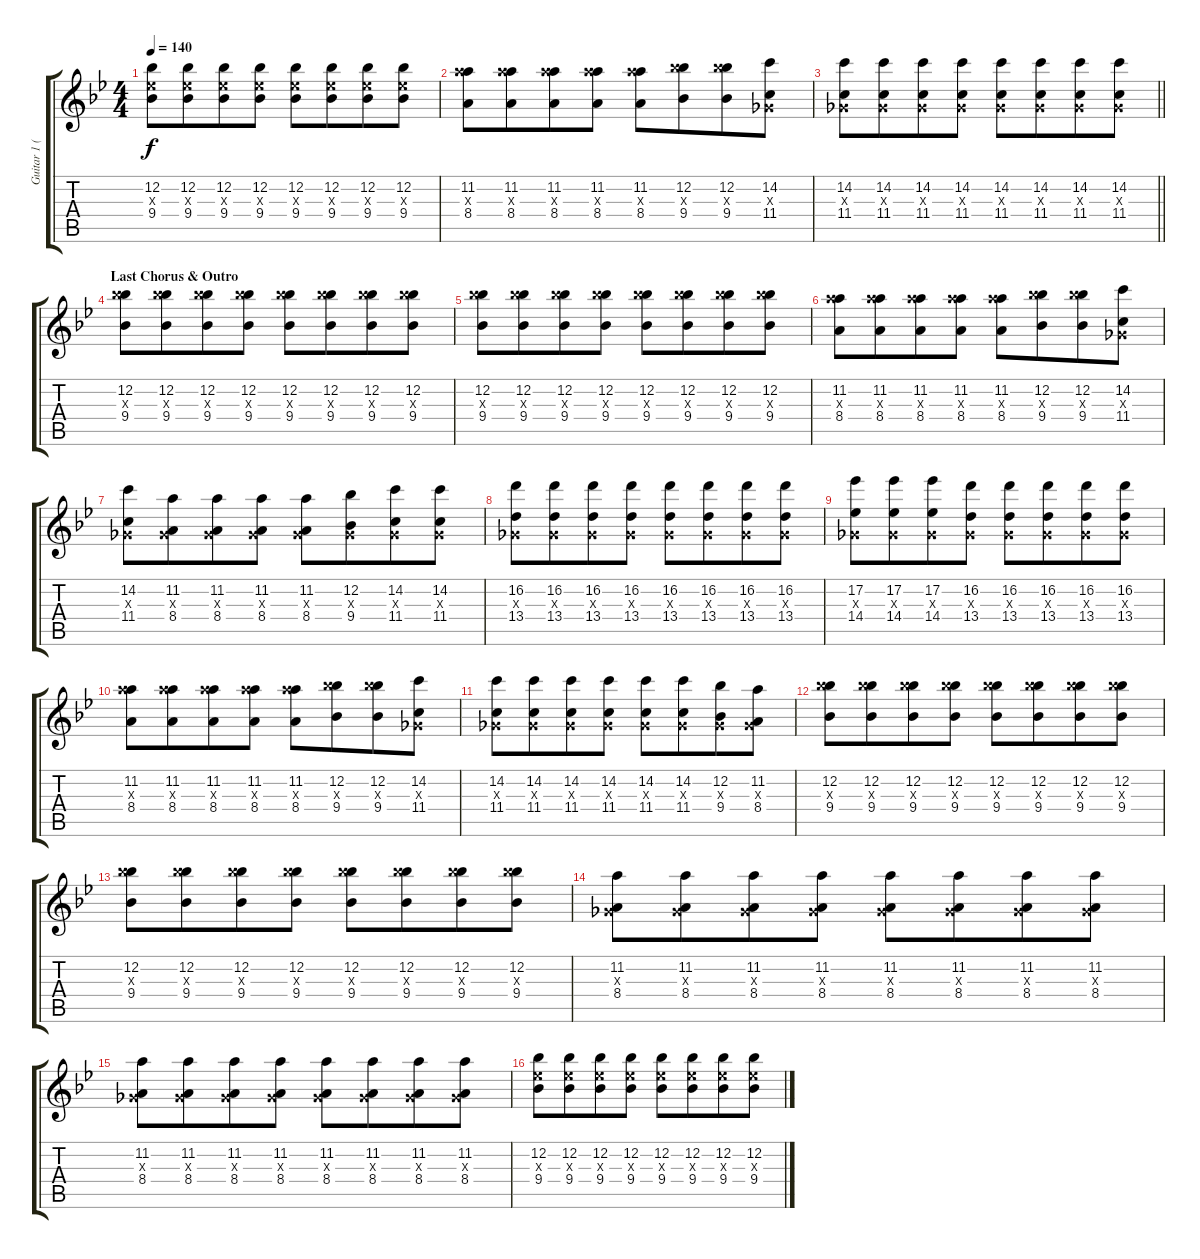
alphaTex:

\track ("Guitar 1 (Tomo)" "Guitar 1 (") {instrument electricguitarjazz}
\staff {score tabs}
\tuning (Eb4 Bb3 Gb3 Db3 Ab2 Db2) {hide}
\ts (4 4)
\tempo 140
\clef g2
\ks gminor
(12.2 9.3{x} 9.4).8{dy f} (12.2 9.3{x} 9.4).8{beam merge} (12.2 9.3{x} 9.4).8 (12.2 9.3{x} 9.4).8 (12.2 9.3{x} 9.4).8 (12.2 9.3{x} 9.4).8{beam merge} (12.2 9.3{x} 9.4).8 (12.2 9.3{x} 9.4).8 |
(11.2 15.3{x} 8.4).8 (11.2 15.3{x} 8.4).8{beam merge} (11.2 15.3{x} 8.4).8 (11.2 15.3{x} 8.4).8 (11.2 15.3{x} 8.4).8 (12.2 16.3{x} 9.4).8{beam merge} (12.2 16.3{x} 9.4).8 (14.2 0.3{x} 11.4).8 |
\barLineRight lightlight
(14.2 0.3{x} 11.4).8 (14.2 0.3{x} 11.4).8{beam merge} (14.2 0.3{x} 11.4).8 (14.2 0.3{x} 11.4).8 (14.2 0.3{x} 11.4).8 (14.2 0.3{x} 11.4).8{beam merge} (14.2 0.3{x} 11.4).8 (14.2 0.3{x} 11.4).8 |
\section ("" "Last Chorus & Outro")
(12.2 16.3{x} 9.4).8 (12.2 16.3{x} 9.4).8{beam merge} (12.2 16.3{x} 9.4).8 (12.2 16.3{x} 9.4).8 (12.2 16.3{x} 9.4).8 (12.2 16.3{x} 9.4).8{beam merge} (12.2 16.3{x} 9.4).8 (12.2 16.3{x} 9.4).8 |
(12.2 16.3{x} 9.4).8 (12.2 16.3{x} 9.4).8{beam merge} (12.2 16.3{x} 9.4).8 (12.2 16.3{x} 9.4).8 (12.2 16.3{x} 9.4).8 (12.2 16.3{x} 9.4).8{beam merge} (12.2 16.3{x} 9.4).8 (12.2 16.3{x} 9.4).8 |
(11.2 15.3{x} 8.4).8 (11.2 15.3{x} 8.4).8{beam merge} (11.2 15.3{x} 8.4).8 (11.2 15.3{x} 8.4).8 (11.2 15.3{x} 8.4).8 (12.2 16.3{x} 9.4).8{beam merge} (12.2 16.3{x} 9.4).8 (14.2 0.3{x} 11.4).8 |
(14.2 0.3{x} 11.4).8 (11.2 0.3{x} 8.4).8{beam merge} (11.2 0.3{x} 8.4).8 (11.2 0.3{x} 8.4).8 (11.2 0.3{x} 8.4).8 (12.2 0.3{x} 9.4).8{beam merge} (14.2 0.3{x} 11.4).8 (14.2 0.3{x} 11.4).8 |
(16.2 0.3{x} 13.4).8 (16.2 0.3{x} 13.4).8{beam merge} (16.2 0.3{x} 13.4).8 (16.2 0.3{x} 13.4).8 (16.2 0.3{x} 13.4).8 (16.2 0.3{x} 13.4).8{beam merge} (16.2 0.3{x} 13.4).8 (16.2 0.3{x} 13.4).8 |
(17.2 0.3{x} 14.4).8 (17.2 0.3{x} 14.4).8{beam merge} (17.2 0.3{x} 14.4).8 (16.2 0.3{x} 13.4).8 (16.2 0.3{x} 13.4).8 (16.2 0.3{x} 13.4).8{beam merge} (16.2 0.3{x} 13.4).8 (16.2 0.3{x} 13.4).8 |
(11.2 15.3{x} 8.4).8 (11.2 15.3{x} 8.4).8{beam merge} (11.2 15.3{x} 8.4).8 (11.2 15.3{x} 8.4).8 (11.2 15.3{x} 8.4).8 (12.2 16.3{x} 9.4).8{beam merge} (12.2 16.3{x} 9.4).8 (14.2 0.3{x} 11.4).8 |
(14.2 0.3{x} 11.4).8 (14.2 0.3{x} 11.4).8{beam merge} (14.2 0.3{x} 11.4).8 (14.2 0.3{x} 11.4).8 (14.2 0.3{x} 11.4).8 (14.2 0.3{x} 11.4).8{beam merge} (12.2 0.3{x} 9.4).8 (11.2 0.3{x} 8.4).8 |
(12.2 16.3{x} 9.4).8 (12.2 16.3{x} 9.4).8{beam merge} (12.2 16.3{x} 9.4).8 (12.2 16.3{x} 9.4).8 (12.2 16.3{x} 9.4).8 (12.2 16.3{x} 9.4).8{beam merge} (12.2 16.3{x} 9.4).8 (12.2 16.3{x} 9.4).8 |
(12.2 16.3{x} 9.4).8 (12.2 16.3{x} 9.4).8{beam merge} (12.2 16.3{x} 9.4).8 (12.2 16.3{x} 9.4).8 (12.2 16.3{x} 9.4).8 (12.2 16.3{x} 9.4).8{beam merge} (12.2 16.3{x} 9.4).8 (12.2 16.3{x} 9.4).8 |
(11.2 0.3{x} 8.4).8 (11.2 0.3{x} 8.4).8{beam merge} (11.2 0.3{x} 8.4).8 (11.2 0.3{x} 8.4).8 (11.2 0.3{x} 8.4).8 (11.2 0.3{x} 8.4).8{beam merge} (11.2 0.3{x} 8.4).8 (11.2 0.3{x} 8.4).8 |
(11.2 0.3{x} 8.4).8 (11.2 0.3{x} 8.4).8{beam merge} (11.2 0.3{x} 8.4).8 (11.2 0.3{x} 8.4).8 (11.2 0.3{x} 8.4).8 (11.2 0.3{x} 8.4).8{beam merge} (11.2 0.3{x} 8.4).8 (11.2 0.3{x} 8.4).8 |
(12.2 9.3{x} 9.4).8 (12.2 9.3{x} 9.4).8{beam merge} (12.2 9.3{x} 9.4).8 (12.2 9.3{x} 9.4).8 (12.2 9.3{x} 9.4).8 (12.2 9.3{x} 9.4).8{beam merge} (12.2 9.3{x} 9.4).8 (12.2 9.3{x} 9.4).8
